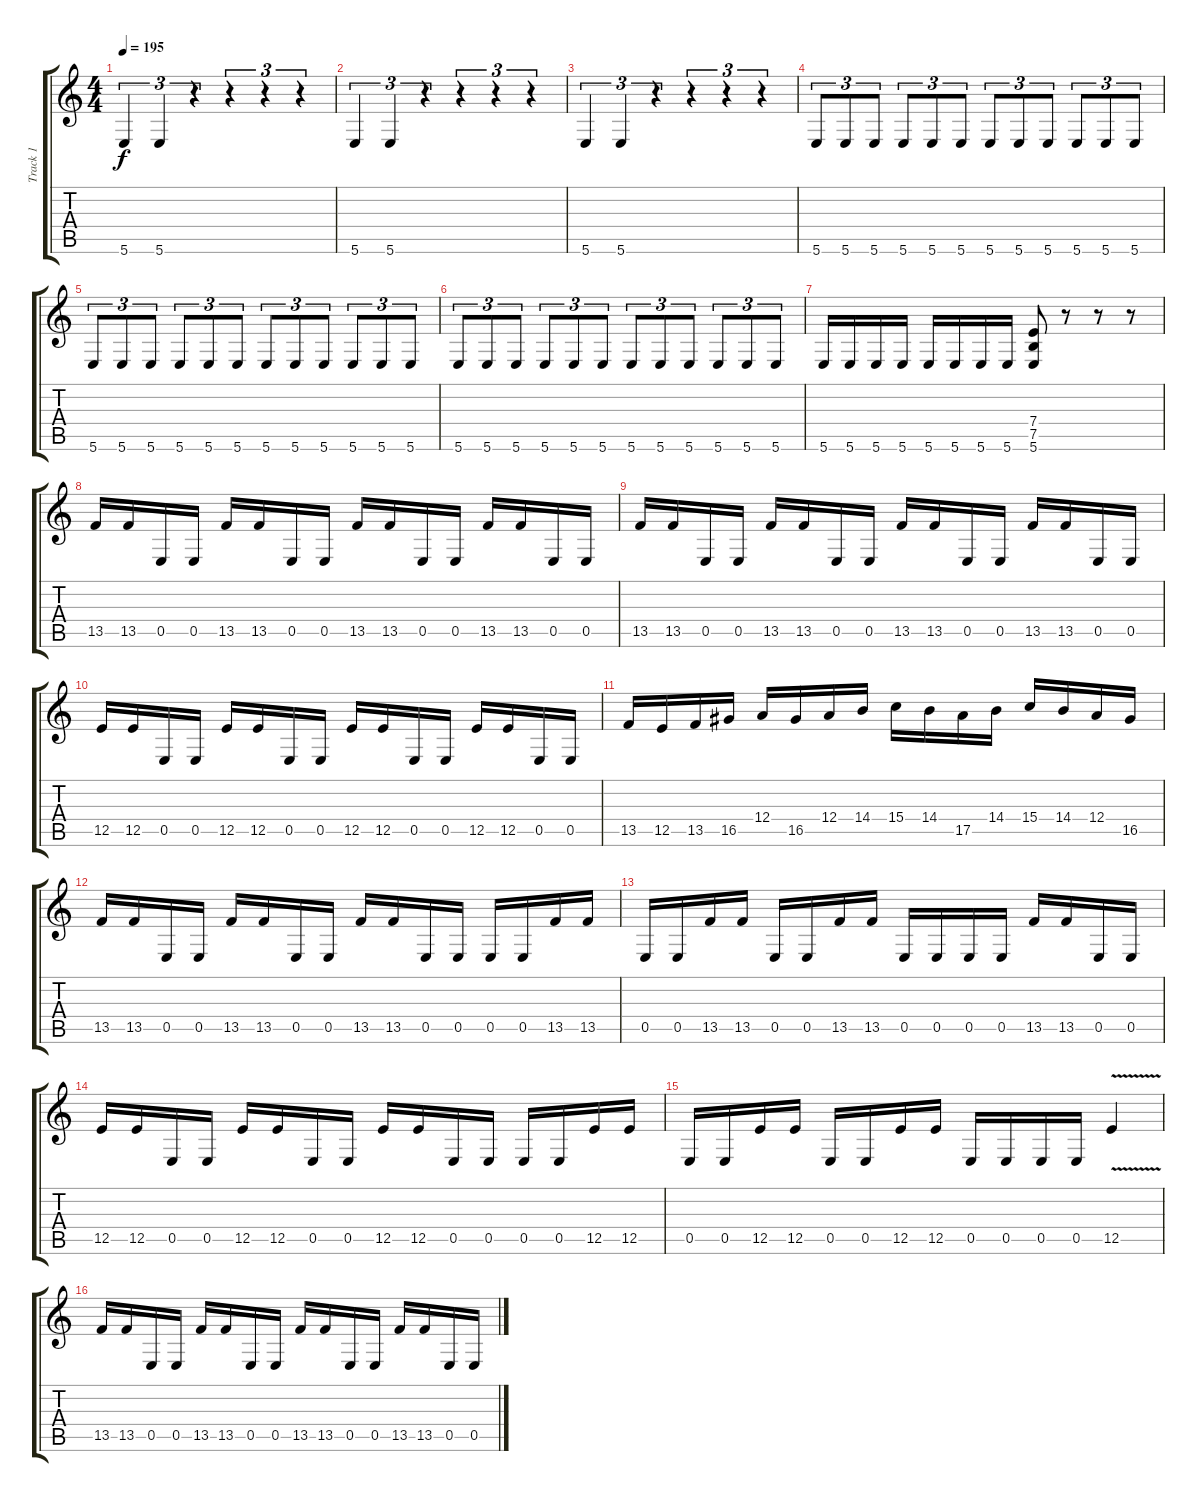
\track ("Track 1" "Track 1") {instrument distortionguitar}
\staff {score tabs}
\tuning (B3 Gb3 D3 A2 E2 B1) {hide}
\ts (4 4)
\tempo 195
\clef g2
\ks c
5.6.4{tu (3 2) dy f} 5.6.4{tu (3 2)} r.4{tu (3 2)} r.4{tu (3 2)} r.4{tu (3 2)} r.4{tu (3 2)} |
5.6.4{tu (3 2)} 5.6.4{tu (3 2)} r.4{tu (3 2)} r.4{tu (3 2)} r.4{tu (3 2)} r.4{tu (3 2)} |
5.6.4{tu (3 2)} 5.6.4{tu (3 2)} r.4{tu (3 2)} r.4{tu (3 2)} r.4{tu (3 2)} r.4{tu (3 2)} |
5.6.8{tu (3 2)} 5.6.8{tu (3 2)} 5.6.8{tu (3 2)} 5.6.8{tu (3 2)} 5.6.8{tu (3 2)} 5.6.8{tu (3 2)} 5.6.8{tu (3 2)} 5.6.8{tu (3 2)} 5.6.8{tu (3 2)} 5.6.8{tu (3 2)} 5.6.8{tu (3 2)} 5.6.8{tu (3 2)} |
5.6.8{tu (3 2)} 5.6.8{tu (3 2)} 5.6.8{tu (3 2)} 5.6.8{tu (3 2)} 5.6.8{tu (3 2)} 5.6.8{tu (3 2)} 5.6.8{tu (3 2)} 5.6.8{tu (3 2)} 5.6.8{tu (3 2)} 5.6.8{tu (3 2)} 5.6.8{tu (3 2)} 5.6.8{tu (3 2)} |
5.6.8{tu (3 2)} 5.6.8{tu (3 2)} 5.6.8{tu (3 2)} 5.6.8{tu (3 2)} 5.6.8{tu (3 2)} 5.6.8{tu (3 2)} 5.6.8{tu (3 2)} 5.6.8{tu (3 2)} 5.6.8{tu (3 2)} 5.6.8{tu (3 2)} 5.6.8{tu (3 2)} 5.6.8{tu (3 2)} |
5.6.16 5.6.16 5.6.16 5.6.16 5.6.16 5.6.16 5.6.16 5.6.16 (7.4 7.5 5.6).8 r.8 r.8 r.8 |
13.5.16 13.5.16 0.5.16 0.5.16 13.5.16 13.5.16 0.5.16 0.5.16 13.5.16 13.5.16 0.5.16 0.5.16 13.5.16 13.5.16 0.5.16 0.5.16 |
13.5.16 13.5.16 0.5.16 0.5.16 13.5.16 13.5.16 0.5.16 0.5.16 13.5.16 13.5.16 0.5.16 0.5.16 13.5.16 13.5.16 0.5.16 0.5.16 |
12.5.16 12.5.16 0.5.16 0.5.16 12.5.16 12.5.16 0.5.16 0.5.16 12.5.16 12.5.16 0.5.16 0.5.16 12.5.16 12.5.16 0.5.16 0.5.16 |
13.5.16 12.5.16 13.5.16 16.5.16 12.4.16 16.5.16 12.4.16 14.4.16 15.4.16 14.4.16 17.5.16 14.4.16 15.4.16 14.4.16 12.4.16 16.5.16 |
13.5.16 13.5.16 0.5.16 0.5.16 13.5.16 13.5.16 0.5.16 0.5.16 13.5.16 13.5.16 0.5.16 0.5.16 0.5.16 0.5.16 13.5.16 13.5.16 |
0.5.16 0.5.16 13.5.16 13.5.16 0.5.16 0.5.16 13.5.16 13.5.16 0.5.16 0.5.16 0.5.16 0.5.16 13.5.16 13.5.16 0.5.16 0.5.16 |
12.5.16 12.5.16 0.5.16 0.5.16 12.5.16 12.5.16 0.5.16 0.5.16 12.5.16 12.5.16 0.5.16 0.5.16 0.5.16 0.5.16 12.5.16 12.5.16 |
0.5.16 0.5.16 12.5.16 12.5.16 0.5.16 0.5.16 12.5.16 12.5.16 0.5.16 0.5.16 0.5.16 0.5.16 12.5{v}.4 |
13.5.16 13.5.16 0.5.16 0.5.16 13.5.16 13.5.16 0.5.16 0.5.16 13.5.16 13.5.16 0.5.16 0.5.16 13.5.16 13.5.16 0.5.16 0.5.16
